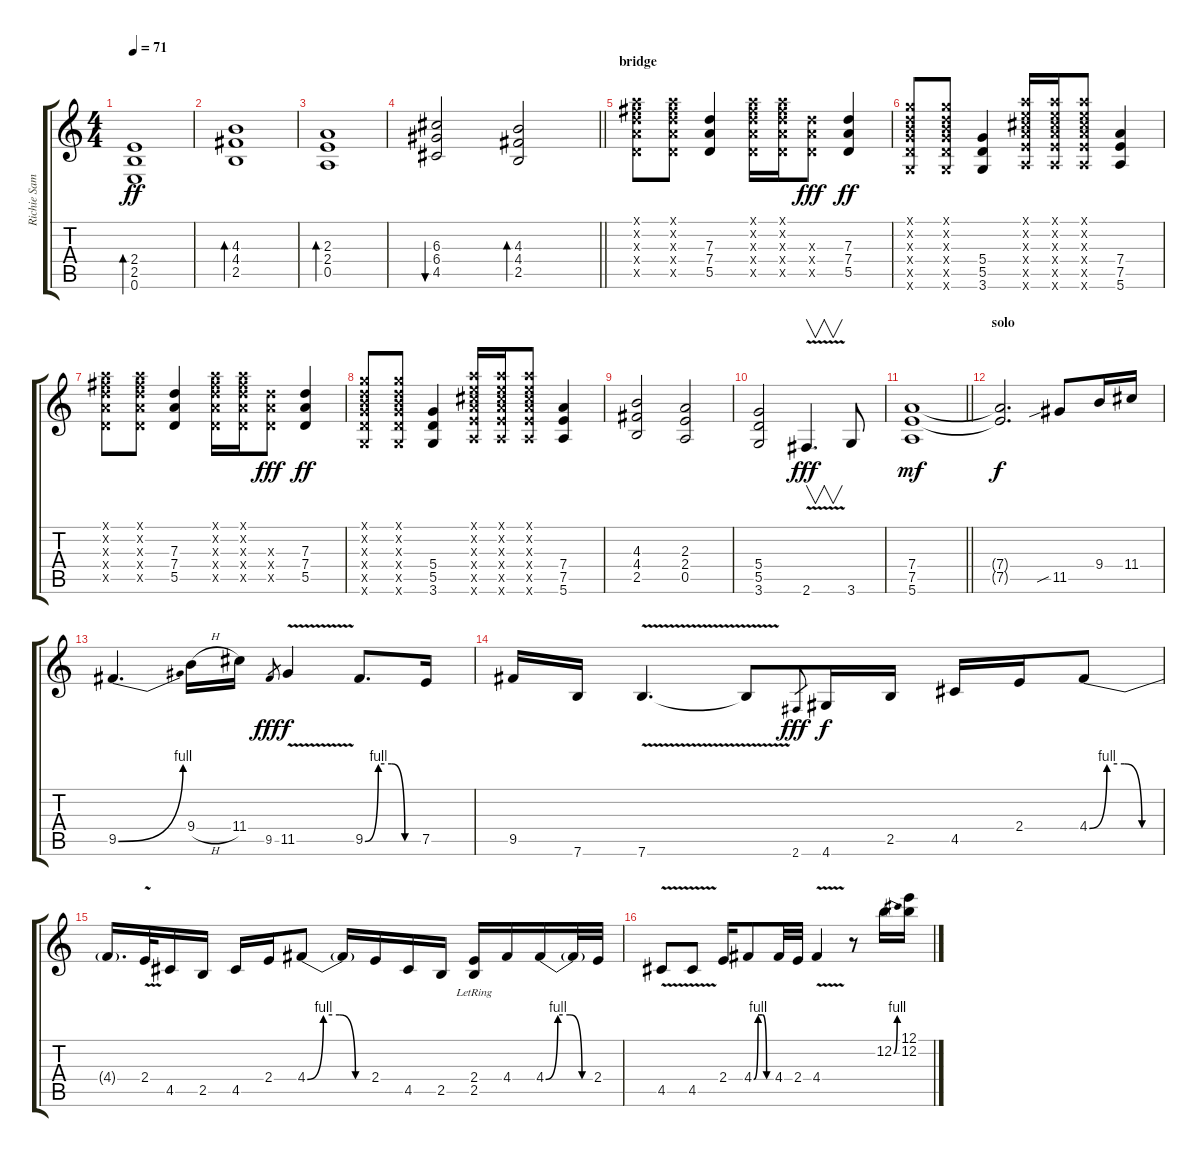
\track ("Richie Sambora" "Richie Sam") {instrument distortionguitar}
\staff {score tabs}
\tuning (E4 B3 G3 D3 A2 E2) {hide}
\ts (4 4)
\tempo 71
\clef g2
\ks c
(2.4 2.5 0.6).1{bd 120 dy ff} |
(4.3 4.4 2.5).1{bd 120} |
(2.3 2.4 0.5).1{bd 120} |
\barLineRight lightlight
(6.3 6.4 4.5).2{bu 120} (4.3 4.4 2.5).2{bd 120} |
\section ("" "bridge")
(5.1{x} 7.2{x} 7.3{x} 7.4{x} 5.5{x}).8 (5.1{x} 7.2{x} 7.3{x} 7.4{x} 5.5{x}).8 (7.3 7.4 5.5).4 (5.1{x} 7.2{x} 7.3{x} 7.4{x} 5.5{x}).16 (5.1{x} 7.2{x} 7.3{x} 7.4{x} 5.5{x}).16 (7.3{x} 7.4{x} 5.5{x}).8{dy fff} (7.3 7.4 5.5).4{dy ff} |
(3.1{x} 3.2{x} 4.3{x} 5.4{x} 5.5{x} 3.6{x}).8 (3.1{x} 3.2{x} 4.3{x} 5.4{x} 5.5{x} 3.6{x}).8 (5.4 5.5 3.6).4 (5.1{x} 5.2{x} 6.3{x} 7.4{x} 7.5{x} 5.6{x}).16 (5.1{x} 5.2{x} 6.3{x} 7.4{x} 7.5{x} 5.6{x}).16 (5.1{x} 5.2{x} 6.3{x} 7.4{x} 7.5{x} 5.6{x}).8 (7.4 7.5 5.6).4 |
(5.1{x} 7.2{x} 7.3{x} 7.4{x} 5.5{x}).8 (5.1{x} 7.2{x} 7.3{x} 7.4{x} 5.5{x}).8 (7.3 7.4 5.5).4 (5.1{x} 7.2{x} 7.3{x} 7.4{x} 5.5{x}).16 (5.1{x} 7.2{x} 7.3{x} 7.4{x} 5.5{x}).16 (7.3{x} 7.4{x} 5.5{x}).8{dy fff} (7.3 7.4 5.5).4{dy ff} |
(3.1{x} 3.2{x} 4.3{x} 5.4{x} 5.5{x} 3.6{x}).8 (3.1{x} 3.2{x} 4.3{x} 5.4{x} 5.5{x} 3.6{x}).8 (5.4 5.5 3.6).4 (5.1{x} 5.2{x} 6.3{x} 7.4{x} 7.5{x} 5.6{x}).16 (5.1{x} 5.2{x} 6.3{x} 7.4{x} 7.5{x} 5.6{x}).16 (5.1{x} 5.2{x} 6.3{x} 7.4{x} 7.5{x} 5.6{x}).8 (7.4 7.5 5.6).4 |
(4.3 4.4 2.5).2 (2.3 2.4 0.5).2 |
(5.4 5.5 3.6).2 2.6{v}.4{v d dy fff} 3.6.8 |
\barLineRight lightlight
(7.4 7.5 5.6).1{dy mf} |
\section ("" "solo")
(7.4{t} 7.5{t}).2{d dy f} 11.5{sib}.8 9.4.16 11.4.16 |
9.5{be (bend 0 0 60 4)}.4{d} 9.4{h}.16 11.4.16 9.5.8{gr dy fff} 11.5{v}.4{dy f} 9.5{be (custom 0 0 15 4 30 4 45 0 60 0)}.8{d} 7.5.16 |
9.5.16 7.6.16 7.6{v}.4{d} 7.6{t}.8 2.6.8{gr dy fff} 4.6.16{dy f} 2.5.16 4.5.16 2.4.16 4.4{be (custom 0 0 15 4 30 4 45 0 60 0)}.8 |
4.4{t}.16{d} 2.4{v}.32 4.5.16 2.5.16 4.5.16 2.4.16 4.4{be (custom 0 0 15 4 30 4 45 0 60 0)}.8 4.4{t}.16 2.4.16 4.5.16 2.5.16 (2.4 2.5{lr}).16 4.4.16 4.4{be (custom 0 0 15 4 30 4 45 0 60 0)}.16 4.4{t}.32 2.4.32 |
4.5{v}.8 4.5{v}.8 2.4.16 4.4{be (custom 0 0 15 4 30 4 45 0 60 0)}.8 4.4.32 2.4.32 4.4{v}.4 r.8 12.2{be (bend 0 0 60 4)}.16 (12.1 12.2).16
